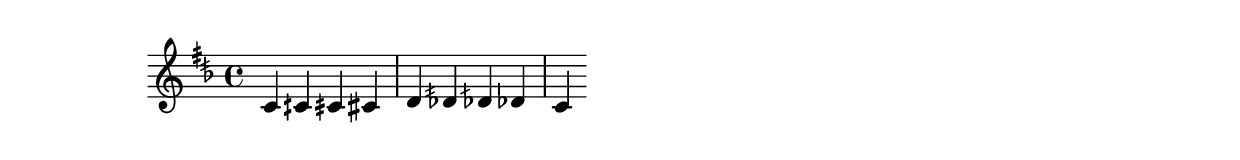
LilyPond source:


%%
%% TODO
%%
%% - improve/replace grobs for accidentals
%%   - find two suitable comma signs (both up and down)
%%   - combine sharp/flat and comma sign
%%
%%

%%
%% info material
%%

% feta font overview: 
% http://www.lilypond.org/doc/v2.11/Documentation/user/lilypond/The-Feta-font.html
 

% possibly two suitable comma signs (not ideal, though)
%
% "flags.ugrace"
% "flags.dgrace"


%  %{ define alteration <-> symbol mapping. The following glyphs are available.
%   accidentals.sharp 
%   accidentals.sharp.slashslash.stem 
%   accidentals.sharp.slashslashslash.stemstem 
%   accidentals.sharp.slashslashslash.stem 
%   accidentals.sharp.slashslash.stemstemstem 
%   accidentals.natural 
%   accidentals.flat 
%   accidentals.flat.slash 
%   accidentals.flat.slashslash 
%   accidentals.mirroredflat.flat 
%   accidentals.mirroredflat 
%   accidentals.flatflat 
%   accidentals.flatflat.slash 
%   accidentals.doublesharp 
%   %}


% #(make-musicglyph-markup "scripts.rvarcomma")


% \override context.layout_object #'layout_property = #value


%% TODO: try whether I can use / and \\ in pitch names.., alt try | and !
%% TODO: make pitch names below consistent..



%%%%%%%%%%%%%%%%%%%%%%%%%%%%%%%%%%%%%%%%%%%%%%%%%%%%%%%

\version "2.11.43"

\paper {
}
\layout {  
}

% Define 22 ET pitches simply as 1/6 tone alterations...
#(define-public Comma 1/6)
#(define-public SharpMinusComma 1/3)
#(define-public Sharp 1/2)


% Define pitch names: C = c, C/ = cu (comma up), C#\ = cscd (c sharp, comma down),  C# = cs, C\ = ccd, Cb/ = cfcu, Cb = cf

etTwentytwoPitchNames = #`(
  (c . ,(ly:make-pitch -1 0 NATURAL))
  (d . ,(ly:make-pitch -1 1 NATURAL))
  (e . ,(ly:make-pitch -1 2 NATURAL))
  (f . ,(ly:make-pitch -1 3 NATURAL))
  (g . ,(ly:make-pitch -1 4 NATURAL))
  (a . ,(ly:make-pitch -1 5 NATURAL))
  (b . ,(ly:make-pitch -1 6 NATURAL))
  
  (ccu . ,(ly:make-pitch -1 0 Comma))
  (dcu . ,(ly:make-pitch -1 1 Comma))
  (ecu . ,(ly:make-pitch -1 2 Comma))
  (fcu . ,(ly:make-pitch -1 3 Comma))
  (gcu . ,(ly:make-pitch -1 4 Comma))
  (acu . ,(ly:make-pitch -1 5 Comma))
  (bcu . ,(ly:make-pitch -1 6 Comma))

  (cscd . ,(ly:make-pitch -1 0 SharpMinusComma))
  (dscd . ,(ly:make-pitch -1 1 SharpMinusComma))
  (escd . ,(ly:make-pitch -1 2 SharpMinusComma))
  (fscd . ,(ly:make-pitch -1 3 SharpMinusComma))
  (gscd . ,(ly:make-pitch -1 4 SharpMinusComma))
  (ascd . ,(ly:make-pitch -1 5 SharpMinusComma))
  (bscd . ,(ly:make-pitch -1 6 SharpMinusComma))

  (cs . ,(ly:make-pitch -1 0 Sharp))
  (ds . ,(ly:make-pitch -1 1 Sharp))
  (es . ,(ly:make-pitch -1 2 Sharp))
  (fs . ,(ly:make-pitch -1 3 Sharp))
  (gs . ,(ly:make-pitch -1 4 Sharp))
  (as . ,(ly:make-pitch -1 5 Sharp))
  (bs . ,(ly:make-pitch -1 6 Sharp))


  ;; f for flat.
  (ccd . ,(ly:make-pitch -1 0 (- Comma)))
  (dcd . ,(ly:make-pitch -1 1 (- Comma)))
  (ecd . ,(ly:make-pitch -1 2 (- Comma)))
  (fcd . ,(ly:make-pitch -1 3 (- Comma)))
  (gcd . ,(ly:make-pitch -1 4 (- Comma)))
  (acd . ,(ly:make-pitch -1 5 (- Comma)))
  (bcd . ,(ly:make-pitch -1 6 (- Comma)))
  
  (cfcu . ,(ly:make-pitch -1 0 (- SharpMinusComma)))
  (dfcu . ,(ly:make-pitch -1 1 (- SharpMinusComma)))
  (efcu . ,(ly:make-pitch -1 2 (- SharpMinusComma)))
  (ffcu . ,(ly:make-pitch -1 3 (- SharpMinusComma)))
  (gfcu . ,(ly:make-pitch -1 4 (- SharpMinusComma)))
  (afcu . ,(ly:make-pitch -1 5 (- SharpMinusComma)))
  (bfcu . ,(ly:make-pitch -1 6 (- SharpMinusComma)))

  (cf . ,(ly:make-pitch -1 0 (- Sharp)))
  (df . ,(ly:make-pitch -1 1 (- Sharp)))
  (ef . ,(ly:make-pitch -1 2 (- Sharp)))
  (ff . ,(ly:make-pitch -1 3 (- Sharp)))
  (gf . ,(ly:make-pitch -1 4 (- Sharp)))
  (af . ,(ly:make-pitch -1 5 (- Sharp)))
  (bf . ,(ly:make-pitch -1 6 (- Sharp)))

)

%% set pitch names.
pitchnames = \etTwentytwoPitchNames 
#(ly:parser-set-note-names parser etTwentytwoPitchNames)


etTwentytwoGlyphs = #'((1 . "accidentals.doublesharp")
;       (5/6 . "accidentals.sharp.slashslashslash.stemstem")
;       (4/6 . "accidentals.sharp.slashslashslash.stemstem")
       (1/2 . "accidentals.sharp")
       (1/3 . "accidentals.sharp.slashslashslash.stem")
       (1/6 . "accidentals.sharp.slashslash.stem")
;       (1/6 . "scripts.upedaltoe")
;       (1/6 . "plus")
       (0 . "accidentals.natural")
;       (-1/6 . "hyphen")
;       (-1/6 . "scripts.dpedaltoe")
       (-1/3 . "accidentals.flat.slash")
       (-1/6 . "accidentals.flat.slashslash")
       (-1/2 . "accidentals.flat")
;       (-4/6 . "accidentals.flat.slashslash")
;       (-5/6 . "accidentals.flat.slashslash")
       (-1 . "accidentals.flatflat")
       )
% etTwentytwoGlyphs = #'((1 . "accidentals.doublesharp")
% ;       (5/6 . "accidentals.sharp.slashslashslash.stemstem")
% ;       (4/6 . "accidentals.sharp.slashslashslash.stemstem")
%        (1/2 . "accidentals.sharp")
%        (1/3 . "accidentals.sharp.slashslashslash.stemstem")
%        (1/6 . "scripts.rvarcomma")
%        (0 . "accidentals.natural")
%        (-1/6 . "scripts.lvarcomma")
%        (-1/3 . "accidentals.flat.slashslash")
%        (-1/2 . "accidentals.flat")
% ;       (-4/6 . "accidentals.flat.slashslash")
% ;       (-5/6 . "accidentals.flat.slashslash")
%        (-1 . "accidentals.flatflat")
%        )

\relative {

  \override Accidental #'glyph-name-alist =  \etTwentytwoGlyphs
  
  \override Staff.KeySignature #'glyph-name-alist = \etTwentytwoGlyphs
  \set Staff.keySignature =  #'(
    (3 .  1/3)
    (6 . -1/6))
  
   c ccu cscd cs d dcd dfcu df c 
}



% "flags.ugrace"
% "flags.dgrace"
